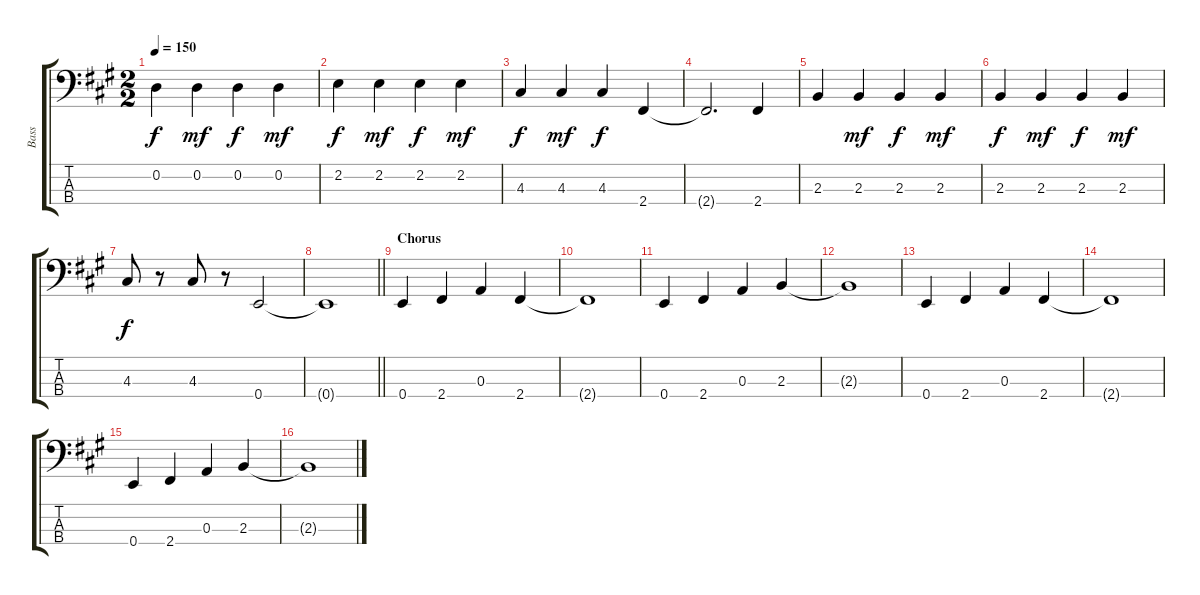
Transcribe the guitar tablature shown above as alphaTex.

\track ("Bass" "Bass") {instrument electricbassfinger}
\staff {score tabs}
\tuning (G2 D2 A1 E1) {hide}
\ts (2 2)
\tempo 150
\clef f4
\ks a
0.2.4{dy f} 0.2.4{dy mf} 0.2.4{dy f} 0.2.4{dy mf} |
2.2.4{dy f} 2.2.4{dy mf} 2.2.4{dy f} 2.2.4{dy mf} |
4.3.4{dy f} 4.3.4{dy mf} 4.3.4{dy f} 2.4.4 |
2.4{t}.2{d} 2.4.4 |
2.3.4 2.3.4{dy mf} 2.3.4{dy f} 2.3.4{dy mf} |
2.3.4{dy f} 2.3.4{dy mf} 2.3.4{dy f} 2.3.4{dy mf} |
4.3.8{dy f} r.8 4.3.8 r.8 0.4.2 |
\barLineRight lightlight
0.4{t}.1 |
\section ("" "Chorus")
0.4.4 2.4.4 0.3.4 2.4.4 |
2.4{t}.1 |
0.4.4 2.4.4 0.3.4 2.3.4 |
2.3{t}.1 |
0.4.4 2.4.4 0.3.4 2.4.4 |
2.4{t}.1 |
0.4.4 2.4.4 0.3.4 2.3.4 |
2.3{t}.1
